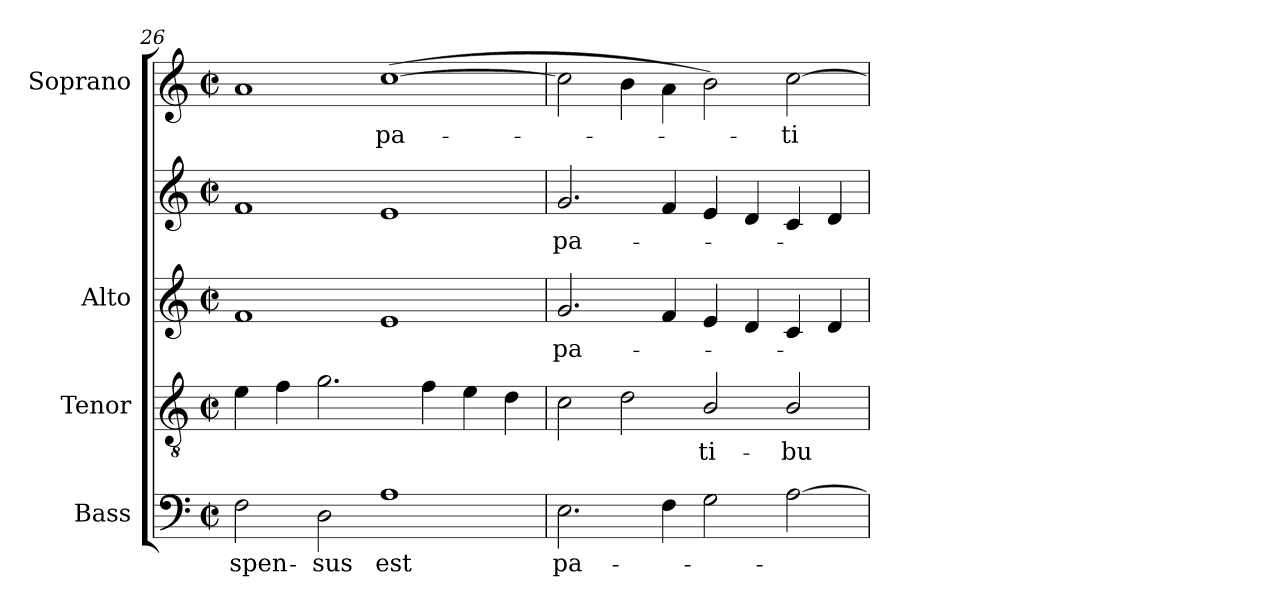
**kern	**text	**kern	**text	**kern	**text	**kern	**text	**kern	**text
*part4	*part4	*part3	*part3	*part2	*part2	*part2	*part2	*part1	*part1
*staff5	*staff5	*staff4	*staff4	*staff3	*staff3	*staff2	*staff2	*staff1	*staff1
*I"Bass	*	*I"Tenor	*	*I"Alto	*	*	*	*I"Soprano	*
*I'B	*	*I'T	*	*I'A	*	*	*	*I'S	*
*clefF4	*	*clefGv2	*	*	*	*clefG2	*	*clefG2	*
*k[]	*	*k[]	*	*k[]	*	*k[]	*	*k[]	*
*C:	*	*C:	*	*C:	*	*C:	*	*C:	*
*M4/2	*	*M4/2	*	*M4/2	*	*M4/2	*	*M4/2	*
*met(c|)	*	*met(c|)	*	*met(c|)	*	*met(c|)	*	*met(c|)	*
=26	=26	=26	=26	=26	=26	=26	=26	=26	=26
!	!LO:LY:b	!	!	!	!	!	!	!	!
2F	-spen-	4e	.	1f	.	1f	.	1a	.
.	.	4f	.	.	.	.	.	.	.
!	!LO:LY:b	!	!	!	!	!	!	!	!
2D	-sus	2.g	.	.	.	.	.	.	.
!	!LO:LY:b	!	!	!	!	!	!	!	!LO:LY:b
1A	est	.	.	1e	.	1e	.	(>[1cc	pa-
.	.	4f	.	.	.	.	.	.	.
.	.	4e	.	.	.	.	.	.	.
.	.	4d	.	.	.	.	.	.	.
=27	=27	=27	=27	=27	=27	=27	=27	=27	=27
!	!LO:LY:b	!	!	!	!LO:LY:b	!	!LO:LY:b	!	!
2.E	pa-	2c	.	2.g	pa-	2.g	pa-	2cc]	.
.	.	2d	.	.	.	.	.	4b	.
4F	.	.	.	4f	.	4f	.	4a\	.
!	!	!	!LO:LY:b	!	!	!	!	!	!
2G	.	2B/	ti-	4e	.	4e	.	2b)	.
.	.	.	.	4d	.	4d	.	.	.
!	!	!	!LO:LY:b	!	!	!	!	!	!LO:LY:b
[2A	.	2B/	-bu-	4c	.	4c	.	[2cc	ti-
.	.	.	.	4d	.	4d	.	.	.
=	=	=	=	=	=	=	=	=	=
*-	*-	*-	*-	*-	*-	*-	*-	*-	*-
